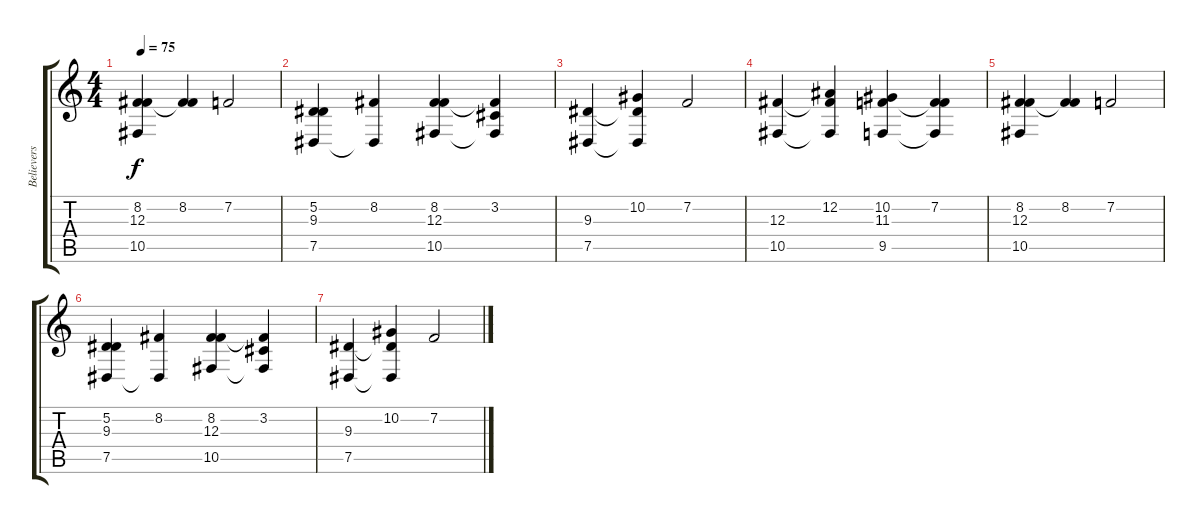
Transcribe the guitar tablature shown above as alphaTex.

\track ("Believers" "Believers") {instrument choiraahs}
\staff {score tabs}
\tuning (Eb4 Bb3 Gb3 Db3 Ab2 Eb2) {hide}
\ts (4 4)
\tempo 75
\clef g2
\ks c
(8.2 12.3 10.5).4{dy f} (8.2 12.3{t}).4 7.2.2 |
(5.2 9.3 7.5).4 (8.2 7.5{t}).4 (8.2 12.3 10.5).4 (3.2 12.3{t} 10.5{t}).4 |
(9.3 7.5).4 (10.2 9.3{t} 7.5{t}).4 7.2.2 |
(12.3 10.5).4 (12.2 12.3{t} 10.5{t}).4 (10.2 11.3 9.5).4 (7.2 11.3{t} 9.5{t}).4 |
(8.2 12.3 10.5).4 (8.2 12.3{t}).4 7.2.2 |
(5.2 9.3 7.5).4 (8.2 7.5{t}).4 (8.2 12.3 10.5).4 (3.2 12.3{t} 10.5{t}).4 |
(9.3 7.5).4 (10.2 9.3{t} 7.5{t}).4 7.2.2
